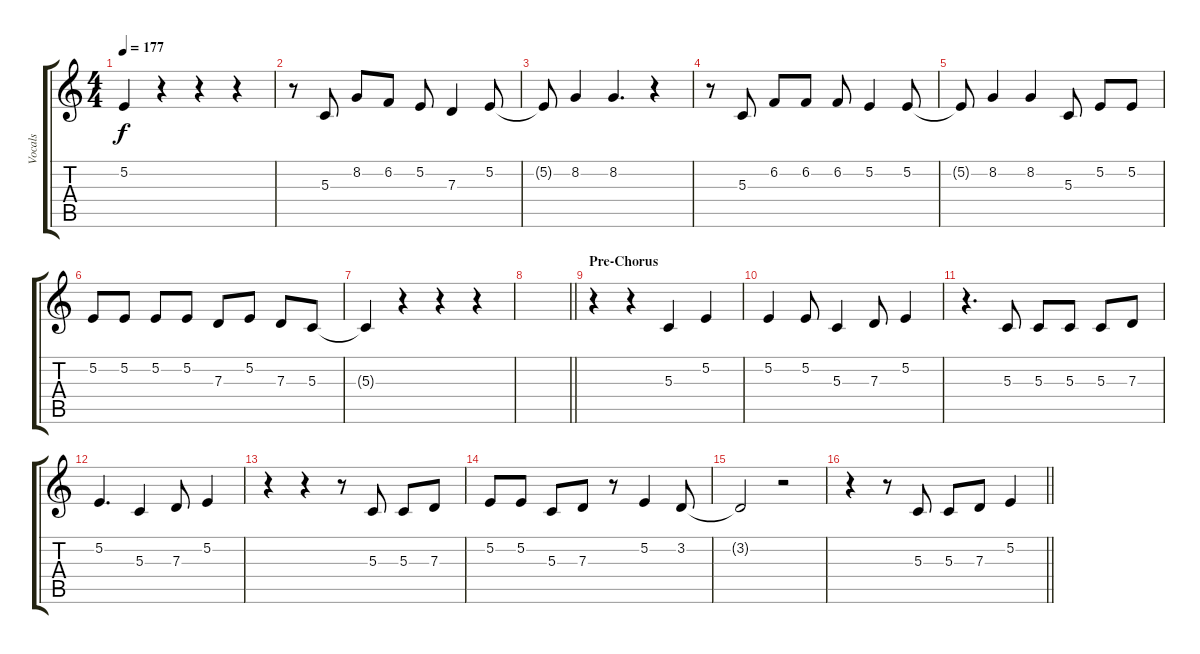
\track ("Vocals" "Vocals") {instrument altosax}
\staff {score tabs}
\tuning (E4 B3 G3 D3 A2 E2) {hide}
\ts (4 4)
\tempo 177
\clef g2
\ks c
5.2.4{dy f} r.4 r.4 r.4 |
r.8 5.3.8 8.2.8 6.2.8 5.2.8 7.3.4 5.2.8 |
5.2{t}.8 8.2.4 8.2.4{d} r.4 |
r.8 5.3.8 6.2.8 6.2.8 6.2.8 5.2.4 5.2.8 |
5.2{t}.8 8.2.4 8.2.4 5.3.8 5.2.8 5.2.8 |
5.2.8 5.2.8 5.2.8 5.2.8 7.3.8 5.2.8 7.3.8 5.3.8 |
5.3{t}.4 r.4 r.4 r.4 |
\barLineRight lightlight
|
\section ("" "Pre-Chorus")
r.4 r.4 5.3.4 5.2.4 |
5.2.4 5.2.8 5.3.4 7.3.8 5.2.4 |
r.4{d} 5.3.8 5.3.8 5.3.8 5.3.8 7.3.8 |
5.2.4{d} 5.3.4 7.3.8 5.2.4 |
r.4 r.4 r.8 5.3.8 5.3.8 7.3.8 |
5.2.8 5.2.8 5.3.8 7.3.8 r.8 5.2.4 3.2.8 |
3.2{t}.2 r.2 |
\barLineRight lightlight
r.4 r.8 5.3.8 5.3.8 7.3.8 5.2.4
